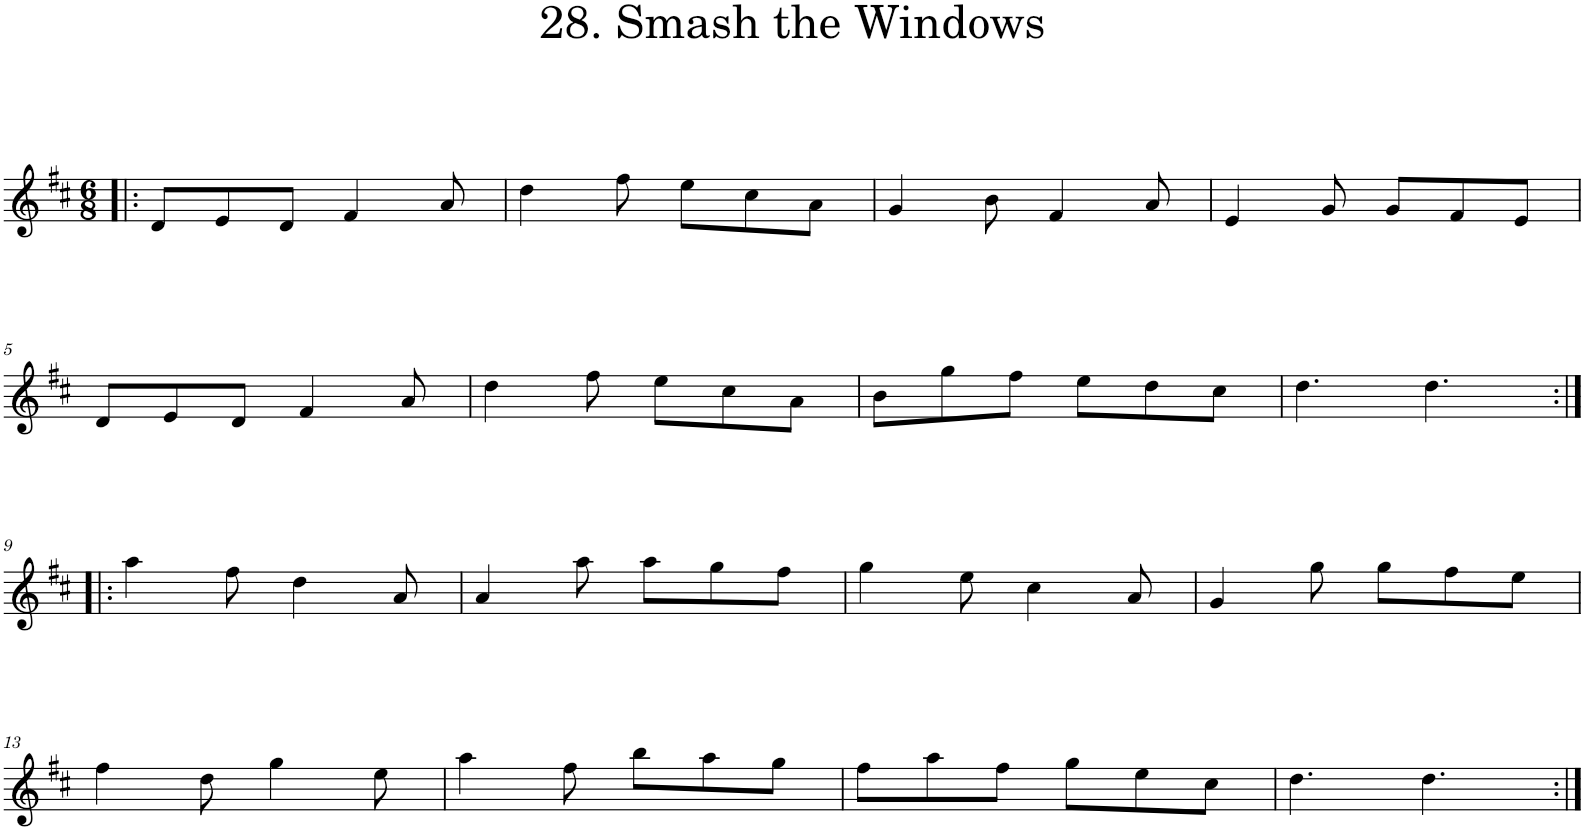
**kern
*part1
*staff1
*I"Piano
*I'Pno
*clefG2
*k[f#c#]
*D:
*M6/8
=1!|:
8d/L
8e/
8d/J
4f#/
8a/
=2
4dd\
8ff#\
8ee\L
8cc#\
8a\J
=3
4g/
8b\
4f#/
8a/
=4
4e/
8g/
8g/L
8f#/
8e/J
!!LO:LB:g=z
=5
8d/L
8e/
8d/J
4f#/
8a/
=6
4dd\
8ff#\
8ee\L
8cc#\
8a\J
=7
8b\L
8gg\
8ff#\J
8ee\L
8dd\
8cc#\J
=8
4.dd\
4.dd\
!!LO:LB:g=z
=9:|!|:
4aa\
8ff#\
4dd\
8a/
=10
4a/
8aa\
8aa\L
8gg\
8ff#\J
=11
4gg\
8ee\
4cc#\
8a/
=12
4g/
8gg\
8gg\L
8ff#\
8ee\J
!!LO:LB:g=z
=13
4ff#\
8dd\
4gg\
8ee\
=14
4aa\
8ff#\
8bb\L
8aa\
8gg\J
=15
8ff#\L
8aa\
8ff#\J
8gg\L
8ee\
8cc#\J
=16
4.dd\
4.dd\
=:|!
*-
